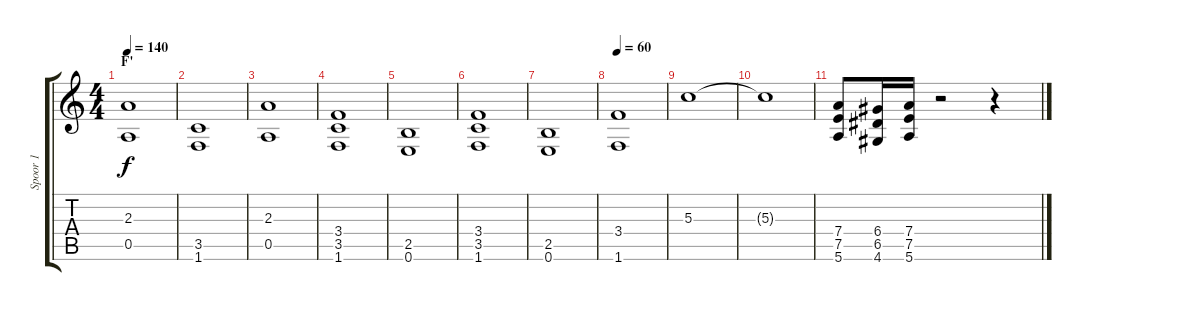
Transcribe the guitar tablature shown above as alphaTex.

\track ("Spoor 1" "Spoor 1") {instrument electricguitarclean}
\staff {score tabs}
\tuning (E4 B3 G3 D3 A2 E2) {hide}
\ts (4 4)
\section ("" "F'")
\tempo 140
\clef g2
\ks c
(2.3 0.5).1{dy f} |
(3.5 1.6).1 |
(2.3 0.5).1 |
(3.4 3.5 1.6).1 |
(2.5 0.6).1 |
(3.4 3.5 1.6).1 |
(2.5 0.6).1 |
\tempo 60
(3.4 1.6).1 |
5.3.1 |
5.3{t}.1 |
(7.4 7.5 5.6).8 (6.4 6.5 4.6).16 (7.4 7.5 5.6).16 r.2 r.4
